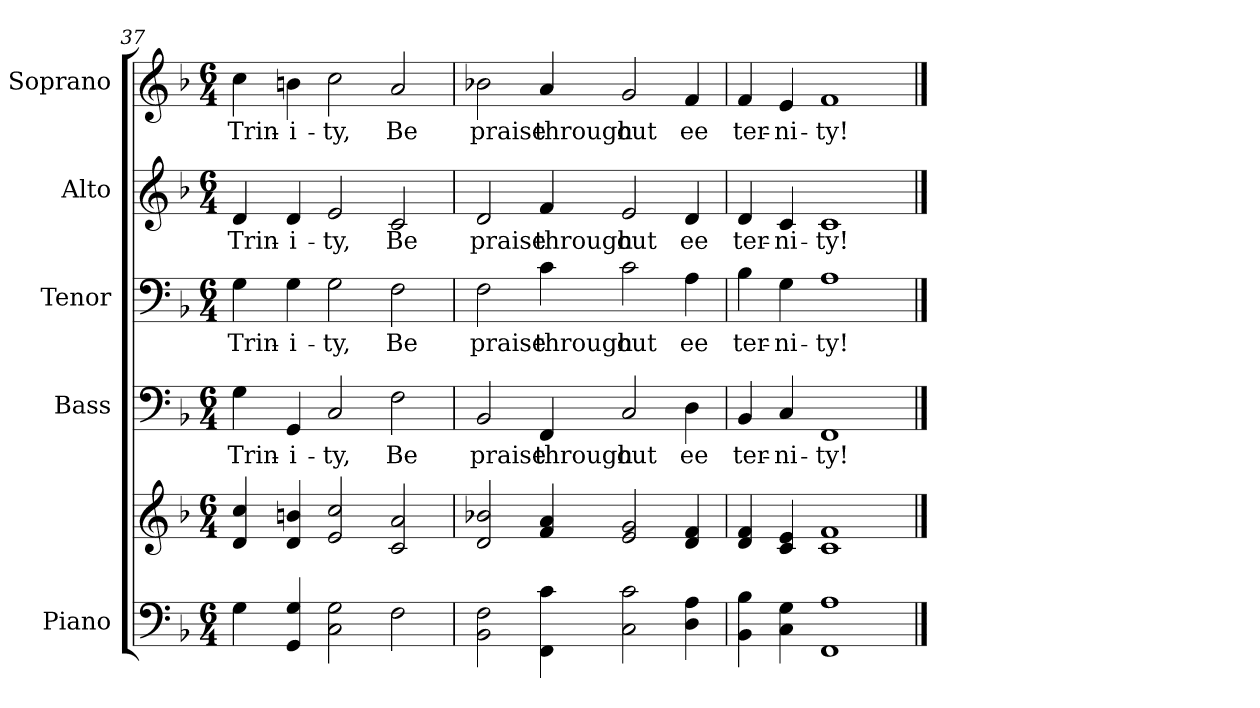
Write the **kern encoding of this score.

**kern	**kern	**kern	**text	**kern	**text	**kern	**text	**kern	**text
*part5	*part5	*part4	*part4	*part3	*part3	*part2	*part2	*part1	*part1
*staff6	*staff5	*staff4	*staff4	*staff3	*staff3	*staff2	*staff2	*staff1	*staff1
*I"Piano	*	*I"Bass	*	*I"Tenor	*	*I"Alto	*	*I"Soprano	*
*I'Pno.	*	*I'B.	*	*I'T.	*	*I'A.	*	*I'S.	*
!!LO:PB:g=z
*clefF4	*clefG2	*clefF4	*	*clefF4	*	*clefG2	*	*clefG2	*
*k[b-]	*k[b-]	*k[b-]	*	*k[b-]	*	*k[b-]	*	*k[b-]	*
*F:	*F:	*F:	*	*F:	*	*F:	*	*F:	*
*M6/4	*M6/4	*M6/4	*	*M6/4	*	*M6/4	*	*M6/4	*
=37	=37	=37	=37	=37	=37	=37	=37	=37	=37
!	!	!	!LO:LY:b:color=#000000	!	!	!	!	!	!
!	!	!	!	!	!LO:LY:b:color=#000000	!	!	!	!
!	!	!	!	!	!	!	!LO:LY:b:color=#000000	!	!
!	!	!	!	!	!	!	!	!	!LO:LY:b:color=#000000
4Gi\	4di/ 4cci	4Gi\	Trin-	4Gi\	Trin-	4di/	Trin-	4cci\	Trin-
!	!	!	!LO:LY:b:color=#000000	!	!	!	!	!	!
!	!	!	!	!	!LO:LY:b:color=#000000	!	!	!	!
!	!	!	!	!	!	!	!LO:LY:b:color=#000000	!	!
!	!	!	!	!	!	!	!	!	!LO:LY:b:color=#000000
4GGi/ 4Gi	4di/ 4bni	4GGi/	-i-	4Gi\	-i-	4di/	-i-	4bni\	-i-
!	!	!	!LO:LY:b:color=#000000	!	!	!	!	!	!
!	!	!	!	!	!LO:LY:b:color=#000000	!	!	!	!
!	!	!	!	!	!	!	!LO:LY:b:color=#000000	!	!
!	!	!	!	!	!	!	!	!	!LO:LY:b:color=#000000
2Ci\ 2Gi	2ei/ 2cci	2Ci/	-ty,	2Gi\	-ty,	2ei/	-ty,	2cci\	-ty,
!	!	!	!LO:LY:b:color=#000000	!	!	!	!	!	!
!	!	!	!	!	!LO:LY:b:color=#000000	!	!	!	!
!	!	!	!	!	!	!	!LO:LY:b:color=#000000	!	!
!	!	!	!	!	!	!	!	!	!LO:LY:b:color=#000000
2Fi\	2ci/ 2ai	2Fi\	Be	2Fi\	Be	2ci/	Be	2ai/	Be
=38	=38	=38	=38	=38	=38	=38	=38	=38	=38
!	!	!	!LO:LY:b:color=#000000	!	!	!	!	!	!
!	!	!	!	!	!LO:LY:b:color=#000000	!	!	!	!
!	!	!	!	!	!	!	!LO:LY:b:color=#000000	!	!
!	!	!	!	!	!	!	!	!	!LO:LY:b:color=#000000
2BB-i\ 2Fi	2di/ 2b-Xi	2BB-i/	praise	2Fi\	praise	2di/	praise	2b-Xi\	praise
!	!	!	!LO:LY:b:color=#000000	!	!	!	!	!	!
!	!	!	!	!	!LO:LY:b:color=#000000	!	!	!	!
!	!	!	!	!	!	!	!LO:LY:b:color=#000000	!	!
!	!	!	!	!	!	!	!	!	!LO:LY:b:color=#000000
4FFi\ 4ci	4fi/ 4ai	4FFi/	through	4ci\	through	4fi/	through	4ai/	through
!	!	!	!LO:LY:b:color=#000000	!	!	!	!	!	!
!	!	!	!	!	!LO:LY:b:color=#000000	!	!	!	!
!	!	!	!	!	!	!	!LO:LY:b:color=#000000	!	!
!	!	!	!	!	!	!	!	!	!LO:LY:b:color=#000000
2Ci\ 2ci	2ei/ 2gi	2Ci/	out	2ci\	out	2ei/	out	2gi/	out
!	!	!	!LO:LY:b:color=#000000	!	!	!	!	!	!
!	!	!	!	!	!LO:LY:b:color=#000000	!	!	!	!
!	!	!	!	!	!	!	!LO:LY:b:color=#000000	!	!
!	!	!	!	!	!	!	!	!	!LO:LY:b:color=#000000
4Di\ 4Ai	4di/ 4fi	4Di\	ee	4Ai\	ee	4di/	ee	4fi/	ee
!!LO:PB:g=z
=39	=39	=39	=39	=39	=39	=39	=39	=39	=39
!	!	!	!LO:LY:b:color=#000000	!	!	!	!	!	!
!	!	!	!	!	!LO:LY:b:color=#000000	!	!	!	!
!	!	!	!	!	!	!	!LO:LY:b:color=#000000	!	!
!	!	!	!	!	!	!	!	!	!LO:LY:b:color=#000000
4BB-i\ 4B-i	4di/ 4fi	4BB-i/	ter-	4B-i\	ter-	4di/	ter-	4fi/	ter-
!	!	!	!LO:LY:b:color=#000000	!	!	!	!	!	!
!	!	!	!	!	!LO:LY:b:color=#000000	!	!	!	!
!	!	!	!	!	!	!	!LO:LY:b:color=#000000	!	!
!	!	!	!	!	!	!	!	!	!LO:LY:b:color=#000000
4Ci\ 4Gi	4ci/ 4ei	4Ci/	-ni-	4Gi\	-ni-	4ci/	-ni-	4ei/	-ni-
!	!	!	!LO:LY:b:color=#000000	!	!	!	!	!	!
!	!	!	!	!	!LO:LY:b:color=#000000	!	!	!	!
!	!	!	!	!	!	!	!LO:LY:b:color=#000000	!	!
!	!	!	!	!	!	!	!	!	!LO:LY:b:color=#000000
1FFi 1Ai	1ci 1fi	1FFi	-ty!	1Ai	-ty!	1ci	-ty!	1fi	-ty!
==	==	==	==	==	==	==	==	==	==
*-	*-	*-	*-	*-	*-	*-	*-	*-	*-
